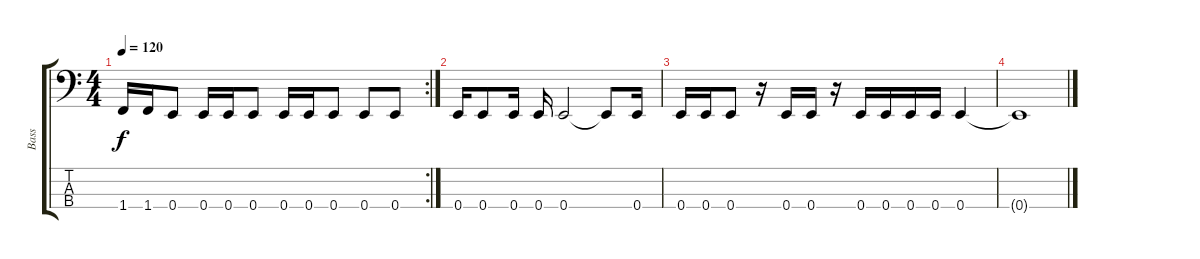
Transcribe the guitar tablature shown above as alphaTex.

\track ("Bass" "Bass") {instrument electricbasspick}
\staff {score tabs}
\tuning (G2 D2 A1 E1) {hide}
\rc 2
\ts (4 4)
\tempo 120
\clef f4
\ks c
1.4.16{dy f} 1.4.16 0.4.8 0.4.16 0.4.16 0.4.8 0.4.16 0.4.16 0.4.8 0.4.8 0.4.8 |
0.4.16 0.4.8 0.4.16 0.4.16 0.4.2 0.4{t}.8 0.4.16 |
0.4.16 0.4.16 0.4.8 r.16 0.4.16 0.4.16 r.16 0.4.16 0.4.16 0.4.16 0.4.16 0.4.4 |
0.4{t}.1
